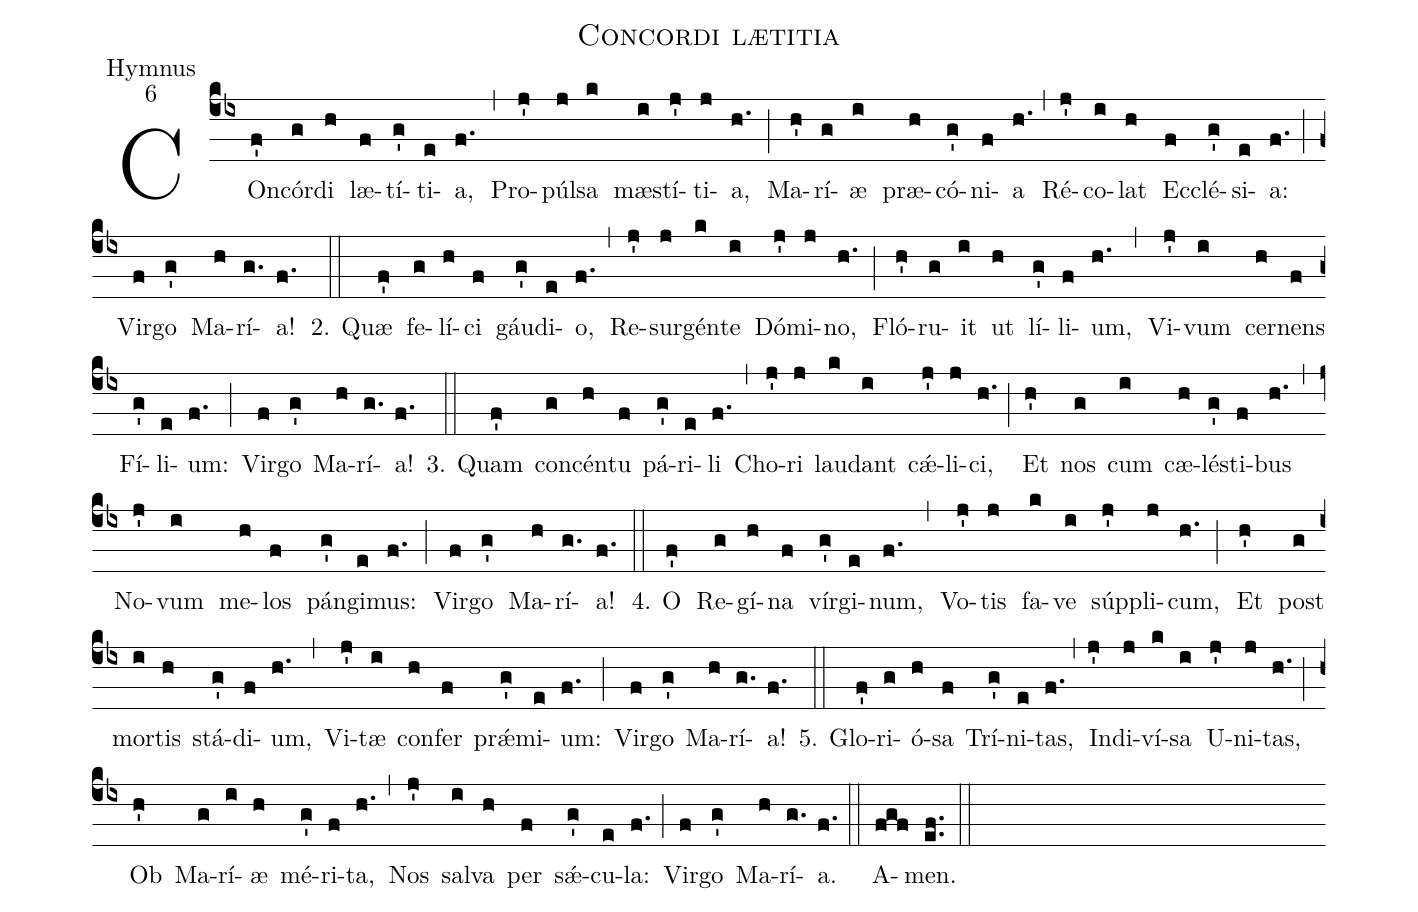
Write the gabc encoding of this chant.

name:Concordi lætitia;
office-part:Hymnus;
mode:6;
%%
(cb4) COn(f')cór(g)di(h) læ(f)tí(g')ti(e)a,(f.) (,) Pro(j')púl(j)sa(k) mæ(i)stí(j')ti(j)a,(h.) (;) Ma(h')rí(g)æ(i) præ(h)có(g')ni(f)a(h.) (,) Ré(j')co(i)lat(h) Ec(f)clé(g')si(e)a:(f.) (;) Vir(f)go(g') Ma(h)rí(g.)a!(f.) (::)
2. Quæ(f') fe(g)lí(h)ci(f) gáu(g')di(e)o,(f.) (,) Re(j')sur(j)gén(k)te(i) Dó(j')mi(j)no,(h.) (;) Fló(h')ru(g)it(i) ut(h) lí(g')li(f)um,(h.) (,) Vi(j')vum(i) cer(h)nens(f) Fí(g')li(e)um:(f.) (;) Vir(f)go(g') Ma(h)rí(g.)a!(f.) (::)
3. Quam(f') con(g)cén(h)tu(f) pá(g')ri(e)li(f.) (,) Cho(j')ri(j) lau(k)dant(i) cǽ(j')li(j)ci,(h.) (;) Et(h') nos(g) cum(i) cæ(h)lé(g')sti(f)bus(h.) (,) No(j')vum(i) me(h)los(f) pán(g')gi(e)mus:(f.) (;) Vir(f)go(g') Ma(h)rí(g.)a!(f.) (::)
4. O(f') Re(g)gí(h)na(f) vír(g')gi(e)num,(f.) (,) Vo(j')tis(j) fa(k)ve(i) súp(j')pli(j)cum,(h.) (;) Et(h') post(g) mor(i)tis(h) stá(g')di(f)um,(h.) (,) Vi(j')tæ(i) con(h)fer(f) prǽ(g')mi(e)um:(f.) (;) Vir(f)go(g') Ma(h)rí(g.)a!(f.) (::)
5. Glo(f')ri(g)ó(h)sa(f) Trí(g')ni(e)tas,(f.) (,) In(j')di(j)ví(k)sa(i) U(j')ni(j)tas,(h.) (;) Ob(h') Ma(g)rí(i)æ(h) mé(g')ri(f)ta,(h.) (,) Nos(j') sal(i)va(h) per(f) sǽ(g')cu(e)la:(f.) (;) Vir(f)go(g') Ma(h)rí(g.)a.(f.) (::)
A(fgf)men.(ef..) (::)
